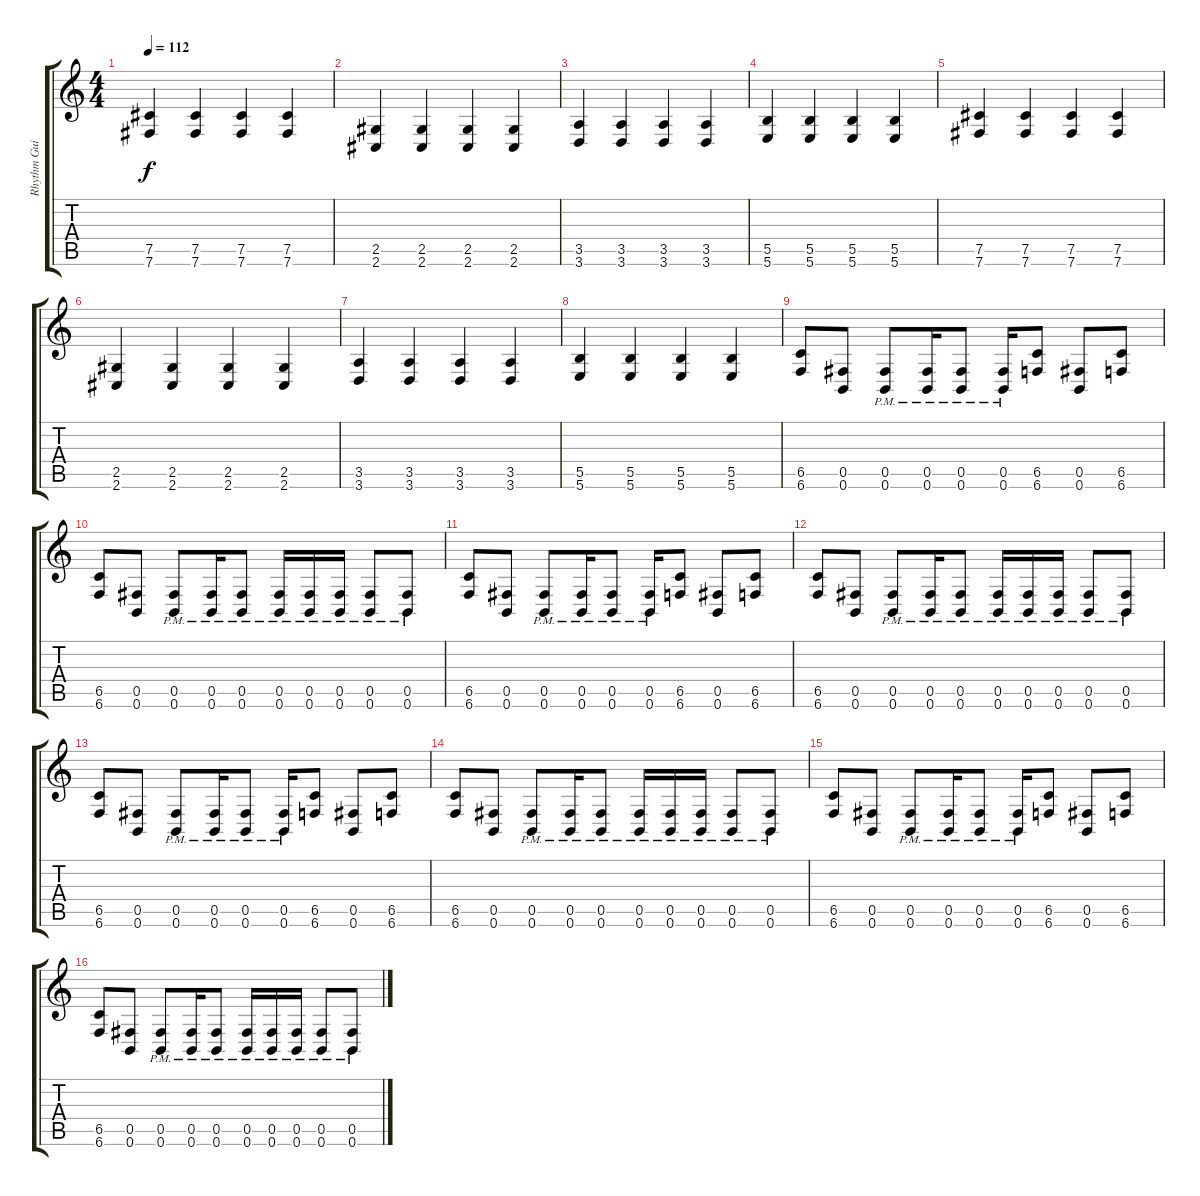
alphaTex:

\track ("Rhythm Guitar 2" "Rhythm Gui") {instrument distortionguitar}
\staff {score tabs}
\tuning (Db4 Ab3 E3 B2 Gb2 B1) {hide}
\ts (4 4)
\tempo 112
\clef g2
\ks c
(7.5 7.6).4{dy f} (7.5 7.6).4 (7.5 7.6).4 (7.5 7.6).4 |
(2.5 2.6).4 (2.5 2.6).4 (2.5 2.6).4 (2.5 2.6).4 |
(3.5 3.6).4 (3.5 3.6).4 (3.5 3.6).4 (3.5 3.6).4 |
(5.5 5.6).4 (5.5 5.6).4 (5.5 5.6).4 (5.5 5.6).4 |
(7.5 7.6).4 (7.5 7.6).4 (7.5 7.6).4 (7.5 7.6).4 |
(2.5 2.6).4 (2.5 2.6).4 (2.5 2.6).4 (2.5 2.6).4 |
(3.5 3.6).4 (3.5 3.6).4 (3.5 3.6).4 (3.5 3.6).4 |
(5.5 5.6).4 (5.5 5.6).4 (5.5 5.6).4 (5.5 5.6).4 |
(6.5 6.6).8 (0.5 0.6).8 (0.5{pm} 0.6{pm}).8 (0.5{pm} 0.6{pm}).16 (0.5{pm} 0.6{pm}).8 (0.5{pm} 0.6{pm}).16 (6.5 6.6).8 (0.5 0.6).8 (6.5 6.6).8 |
(6.5 6.6).8 (0.5 0.6).8 (0.5{pm} 0.6{pm}).8 (0.5{pm} 0.6{pm}).16 (0.5{pm} 0.6{pm}).8 (0.5{pm} 0.6{pm}).16 (0.5{pm} 0.6{pm}).16 (0.5{pm} 0.6{pm}).16 (0.5{pm} 0.6{pm}).8 (0.5{pm} 0.6{pm}).8 |
(6.5 6.6).8 (0.5 0.6).8 (0.5{pm} 0.6{pm}).8 (0.5{pm} 0.6{pm}).16 (0.5{pm} 0.6{pm}).8 (0.5{pm} 0.6{pm}).16 (6.5 6.6).8 (0.5 0.6).8 (6.5 6.6).8 |
(6.5 6.6).8 (0.5 0.6).8 (0.5{pm} 0.6{pm}).8 (0.5{pm} 0.6{pm}).16 (0.5{pm} 0.6{pm}).8 (0.5{pm} 0.6{pm}).16 (0.5{pm} 0.6{pm}).16 (0.5{pm} 0.6{pm}).16 (0.5{pm} 0.6{pm}).8 (0.5{pm} 0.6{pm}).8 |
(6.5 6.6).8 (0.5 0.6).8 (0.5{pm} 0.6{pm}).8 (0.5{pm} 0.6{pm}).16 (0.5{pm} 0.6{pm}).8 (0.5{pm} 0.6{pm}).16 (6.5 6.6).8 (0.5 0.6).8 (6.5 6.6).8 |
(6.5 6.6).8 (0.5 0.6).8 (0.5{pm} 0.6{pm}).8 (0.5{pm} 0.6{pm}).16 (0.5{pm} 0.6{pm}).8 (0.5{pm} 0.6{pm}).16 (0.5{pm} 0.6{pm}).16 (0.5{pm} 0.6{pm}).16 (0.5{pm} 0.6{pm}).8 (0.5{pm} 0.6{pm}).8 |
(6.5 6.6).8 (0.5 0.6).8 (0.5{pm} 0.6{pm}).8 (0.5{pm} 0.6{pm}).16 (0.5{pm} 0.6{pm}).8 (0.5{pm} 0.6{pm}).16 (6.5 6.6).8 (0.5 0.6).8 (6.5 6.6).8 |
(6.5 6.6).8 (0.5 0.6).8 (0.5{pm} 0.6{pm}).8 (0.5{pm} 0.6{pm}).16 (0.5{pm} 0.6{pm}).8 (0.5{pm} 0.6{pm}).16 (0.5{pm} 0.6{pm}).16 (0.5{pm} 0.6{pm}).16 (0.5{pm} 0.6{pm}).8 (0.5{pm} 0.6{pm}).8
